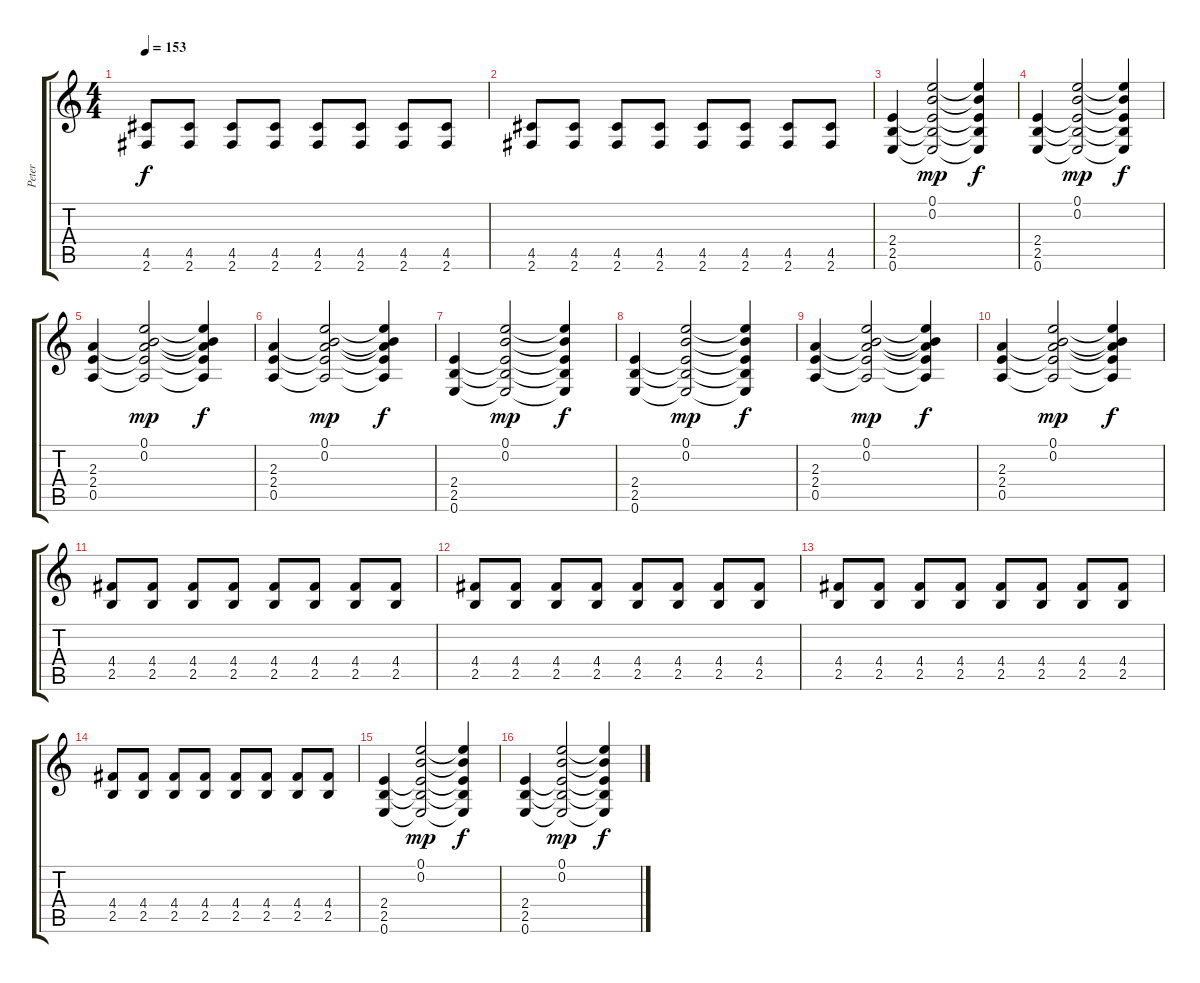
\track ("Peter" "Peter") {instrument distortionguitar}
\staff {score tabs}
\tuning (E4 B3 G3 D3 A2 E2) {hide}
\ts (4 4)
\tempo 153
\clef g2
\ks c
(4.5 2.6).8{dy f} (4.5 2.6).8 (4.5 2.6).8 (4.5 2.6).8 (4.5 2.6).8 (4.5 2.6).8 (4.5 2.6).8 (4.5 2.6).8 |
(4.5 2.6).8 (4.5 2.6).8 (4.5 2.6).8 (4.5 2.6).8 (4.5 2.6).8 (4.5 2.6).8 (4.5 2.6).8 (4.5 2.6).8 |
(2.4 2.5 0.6).4 (0.1 0.2 2.4{t} 2.5{t} 0.6{t}).2{dy mp} (0.1{t} 0.2{t} 2.4{t} 2.5{t} 0.6{t}).4{dy f} |
(2.4 2.5 0.6).4 (0.1 0.2 2.4{t} 2.5{t} 0.6{t}).2{dy mp} (0.1{t} 0.2{t} 2.4{t} 2.5{t} 0.6{t}).4{dy f} |
(2.3 2.4 0.5).4 (0.1 0.2 2.3{t} 2.4{t} 0.5{t}).2{dy mp} (0.1{t} 0.2{t} 2.3{t} 2.4{t} 0.5{t}).4{dy f} |
(2.3 2.4 0.5).4 (0.1 0.2 2.3{t} 2.4{t} 0.5{t}).2{dy mp} (0.1{t} 0.2{t} 2.3{t} 2.4{t} 0.5{t}).4{dy f} |
(2.4 2.5 0.6).4 (0.1 0.2 2.4{t} 2.5{t} 0.6{t}).2{dy mp} (0.1{t} 0.2{t} 2.4{t} 2.5{t} 0.6{t}).4{dy f} |
(2.4 2.5 0.6).4 (0.1 0.2 2.4{t} 2.5{t} 0.6{t}).2{dy mp} (0.1{t} 0.2{t} 2.4{t} 2.5{t} 0.6{t}).4{dy f} |
(2.3 2.4 0.5).4 (0.1 0.2 2.3{t} 2.4{t} 0.5{t}).2{dy mp} (0.1{t} 0.2{t} 2.3{t} 2.4{t} 0.5{t}).4{dy f} |
(2.3 2.4 0.5).4 (0.1 0.2 2.3{t} 2.4{t} 0.5{t}).2{dy mp} (0.1{t} 0.2{t} 2.3{t} 2.4{t} 0.5{t}).4{dy f} |
(4.4 2.5).8 (4.4 2.5).8 (4.4 2.5).8 (4.4 2.5).8 (4.4 2.5).8 (4.4 2.5).8 (4.4 2.5).8 (4.4 2.5).8 |
(4.4 2.5).8 (4.4 2.5).8 (4.4 2.5).8 (4.4 2.5).8 (4.4 2.5).8 (4.4 2.5).8 (4.4 2.5).8 (4.4 2.5).8 |
(4.4 2.5).8 (4.4 2.5).8 (4.4 2.5).8 (4.4 2.5).8 (4.4 2.5).8 (4.4 2.5).8 (4.4 2.5).8 (4.4 2.5).8 |
(4.4 2.5).8 (4.4 2.5).8 (4.4 2.5).8 (4.4 2.5).8 (4.4 2.5).8 (4.4 2.5).8 (4.4 2.5).8 (4.4 2.5).8 |
(2.4 2.5 0.6).4 (0.1 0.2 2.4{t} 2.5{t} 0.6{t}).2{dy mp} (0.1{t} 0.2{t} 2.4{t} 2.5{t} 0.6{t}).4{dy f} |
(2.4 2.5 0.6).4 (0.1 0.2 2.4{t} 2.5{t} 0.6{t}).2{dy mp} (0.1{t} 0.2{t} 2.4{t} 2.5{t} 0.6{t}).4{dy f}
